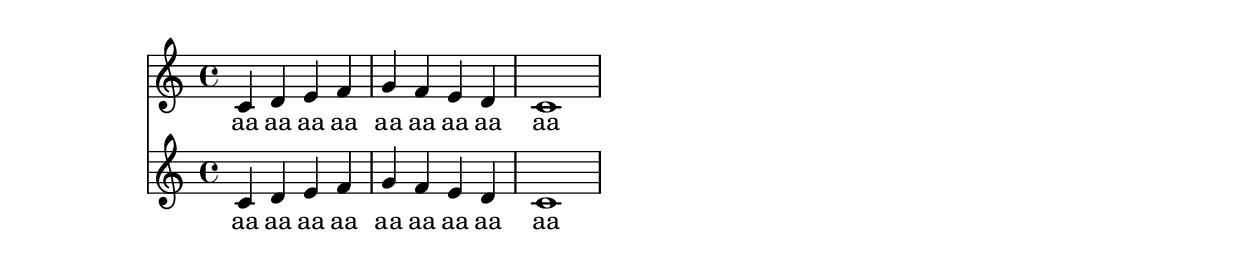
%% Do not edit this file; it is auto-generated from LSR http://lsr.dsi.unimi.it
%% This file is in the public domain.
\version "2.13.1"

\header {
  lsrtags = "text, vocal-music, spacing"

%% Translation of GIT committish: 00e3a8264e138ad61b4f115a173190d5e9dc7533
  texidoces = "
Este fragmento de código muestra cómo situar la línea de base de la
letra más cerca del pentagrama.

"
  doctitlees = "Ajuste del especiado vertical de la letra"

%% Translation of GIT committish: 499a511d4166feaada31114e097f86b5e0c56421
  texidocfr = "
Cet extrait illustre la manière de rapprocher la ligne de paroles 
de la portée.

"
  doctitlefr = "Ajustement de l'espacement vertical des paroles"


  texidoc = "
This snippet shows how to bring the lyrics line closer to the staff.

"
  doctitle = "Adjusting lyrics vertical spacing"
} % begin verbatim

% Default layout:
<<
  \new Staff \new Voice = melody \relative c' {
    c4 d e f
    g4 f e d
    c1
  }
  \new Lyrics \lyricsto melody { aa aa aa aa aa aa aa aa aa }

% Reducing the minimum space below the staff and above the lyrics:
  \new Staff \with {
    \override VerticalAxisGroup #'minimum-Y-extent = #'(-1 . 4)
  }
  \new Voice = melody \relative c' {
    c4 d e f
    g4 f e d
    c1
  }
  \new Lyrics \with {
    \override VerticalAxisGroup #'minimum-Y-extent = #'(-1.2 . 1)
  }
  \lyricsto melody { aa aa aa aa aa aa aa aa aa }
>>
